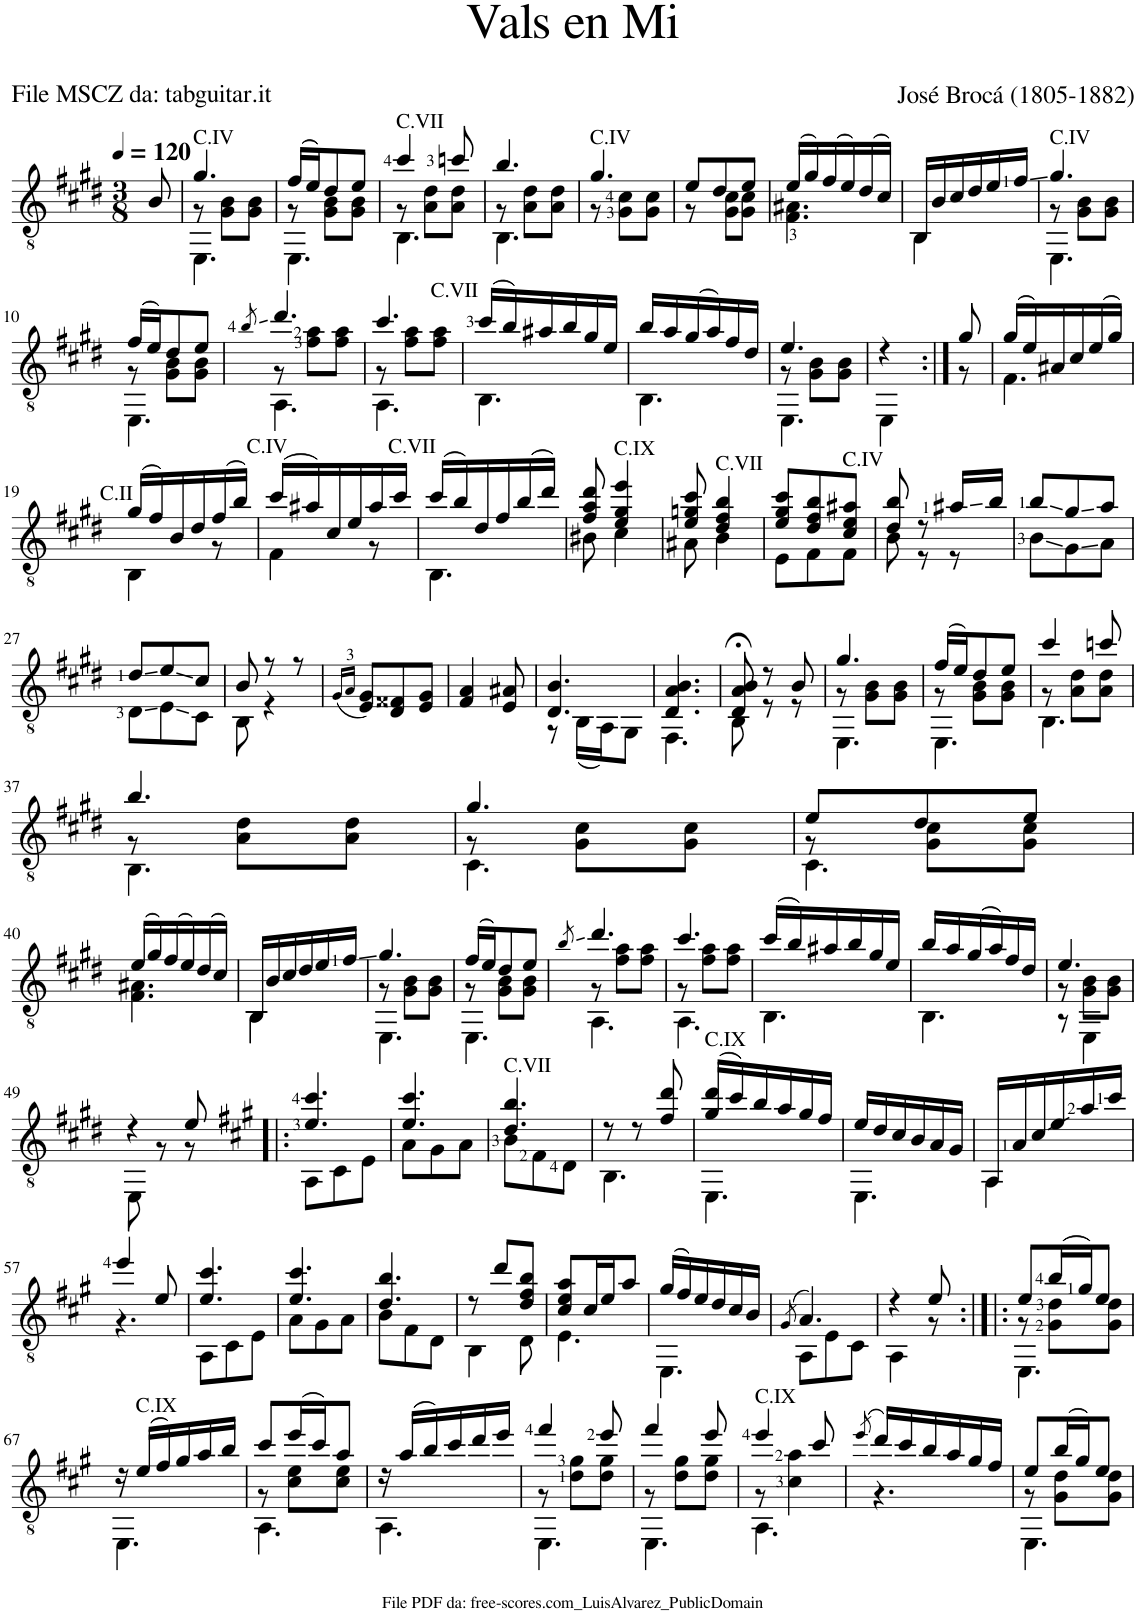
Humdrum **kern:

**kern
*part1
*staff1
*I"Guitar
*I'Guit.
*clefGv2
*k[f#c#g#d#]
*M3/8
*MM120
=
8B/
=1
*^
*	*^
!LO:TX:a:t=C.IV	!	!
4.g#/	8r	4.EE\
.	8G#\ 8B\L	.
.	8G#\ 8B\J	.
=2	=2	=2
(16f#/LL	8r	4.EE\
16e/J)	.	.
8d#/	8G#\ 8B\L	.
8e/J	8G#\ 8B\J	.
=3	=3	=3
!LO:TX:a:t=C.VII	!	!
4cc#/	8r	4.BB\
.	8A\ 8d#\L	.
8ccn/	8A\ 8d#\J	.
=4	=4	=4
4.b/	8r	4.BB\
.	8A\ 8d#\L	.
.	8A\ 8d#\J	.
*	*v	*v
=5	=5
!LO:TX:a:t=C.IV	!
4.g#/	8r
.	8G#\ 8c#\L
.	8G#\ 8c#\J
=6	=6
8e/L	8r
8d#/	8G#\ 8c#\L
8e/J	8G#\ 8c#\J
=7	=7
(16e/LL	4.F#\ 4.A#X\
16g#/)	.
(16f#/	.
16e/)	.
(16d#/	.
16c#/JJ)	.
=8	=8
16BB/LL	4.BB\
16B/	.
16c#/	.
16d#/	.
16e/	.
16f#/JJ	.
=9	=9
*	*^
!LO:TX:a:t=C.IV	!	!
4.g#/	8r	4.EE\
.	8G#\ 8B\L	.
.	8G#\ 8B\J	.
!!LO:LB:g=z	!!	!!
=10	=10	=10
(16f#/LL	8r	4.EE\
16e/J)	.	.
8d#/	8G#\ 8B\L	.
8e/J	8G#\ 8B\J	.
=11	=11	=11
8qb/	.	.
4.dd#/	8r	4.AA\
.	8f#\ 8a\L	.
.	8f#\ 8a\J	.
=12	=12	=12
4.cc#/	8r	4.AA\
.	8f#\ 8a\L	.
.	8f#\ 8a\J	.
*	*v	*v
=13	=13
!LO:TX:a:t=C.VII	!
(16cc#/LL	4.BB\
16b/)	.
16a#X/	.
16b/	.
16g#/	.
16e/JJ	.
=14	=14
16b/LL	4.BB\
16a/	.
(16g#/	.
16a/)	.
16f#/	.
16d#/JJ	.
=15	=15
*	*^
4.e/	8r	4.EE\
.	8G#\ 8B\L	.
.	8G#\ 8B\J	.
*	*v	*v
=16	=16
4r	4EE\
=17:|!	=17:|!
8g#/	8r
=18	=18
(16g#/LL	4.F#\
16e/)	.
16A#X/	.
16c#/	.
(16e/	.
16g#/JJ)	.
!!LO:LB:g=z	!!
=19	=19
!LO:TX:a:t=C.II	!
(16g#/LL	4BB\
16f#/)	.
16B/	.
16d#/	.
(16f#/	8r
16b/JJ)	.
=20	=20
!LO:TX:a:t=C.IV	!
(16cc#/LL	4F#\
16a#X/)	.
16c#/	.
16e/	.
16a#/	8r
16cc#/JJ	.
=21	=21
!LO:TX:a:t=C.VII	!
(16cc#/LL	4.BB\
16b/)	.
16d#/	.
16f#/	.
(16b/	.
16dd#/JJ)	.
=22	=22
8f#/ 8a/ 8dd#/	8B#X\
!LO:TX:a:t=C.IX	!
4e/ 4g#/ 4ee/	4c#\
=23	=23
8e/ 8gn/ 8cc#/	8A#X\
!LO:TX:a:t=C.VII	!
4d#/ 4f#/ 4b/	4B\
=24	=24
8e/ 8g#/ 8cc#/L	8E\L
8d#/ 8f#/ 8b/	8F#\
!LO:TX:a:t=C.IV	!
8c#/ 8e/ 8a#X/J	8F#\J
=25	=25
8d#/ 8b/	8B\
8r	8r
16a#X/LL	8r
16b/JJ	.
=26	=26
8b/L	8B\L
8g#/	8G#\
8a/J	8A\J
!!LO:LB:g=z	!!
=27	=27
8d#/L	8D#\L
8e/	8E\
8c#/J	8C#\J
=28	=28
8B/	8BB\
8r	4r
8r	.
*v	*v
=29
(16qG#/LL
16qA/JJ
8E/ 8G#/L)
8D#/ 8F##X/
8E/ 8G#/J
=30
4F#/ 4A/
8E/ 8A#X/
=31
*^
4.D#/ 4.B/	8r
.	(16BB\LL
.	16AA\J)
.	8GG#\J
=32	=32
4.D#/ 4.A/ 4.B/	4.FF#\
=33	=33
8D#/;< 8A/;< 8B/;<	8BB\
8r	8r
8B/	8r
=34	=34
*	*^
4.g#/	8r	4.EE\
.	8G#\ 8B\L	.
.	8G#\ 8B\J	.
=35	=35	=35
(16f#/LL	8r	4.EE\
16e/J)	.	.
8d#/	8G#\ 8B\L	.
8e/J	8G#\ 8B\J	.
=36	=36	=36
4cc#/	8r	4.BB\
.	8A\ 8d#\L	.
8ccn/	8A\ 8d#\J	.
!!LO:LB:g=z	!!	!!
=37	=37	=37
4.b/	8r	4.BB\
.	8A\ 8d#\L	.
.	8A\ 8d#\J	.
=38	=38	=38
4.g#/	8r	4.C#\
.	8G#\ 8c#\L	.
.	8G#\ 8c#\J	.
=39	=39	=39
8e/L	8r	4.C#\
8d#/	8G#\ 8c#\L	.
8e/J	8G#\ 8c#\J	.
*	*v	*v
!!LO:LB:g=z
=40	=40
(16e/LL	4.F#\ 4.A#X\
16g#/)	.
(16f#/	.
16e/)	.
(16d#/	.
16c#/JJ)	.
=41	=41
*	*^
16BB/LL	4.BB\	4.BB\
16B/	.	.
16c#/	.	.
16d#/	.	.
16e/	.	.
16f#/JJ	.	.
=42	=42	=42
4.g#/	8r	4.EE\
.	8G#\ 8B\L	.
.	8G#\ 8B\J	.
=43	=43	=43
(16f#/LL	8r	4.EE\
16e/J)	.	.
8d#/	8G#\ 8B\L	.
8e/J	8G#\ 8B\J	.
=44	=44	=44
8qb/	.	.
4.dd#/	8r	4.AA\
.	8f#\ 8a\L	.
.	8f#\ 8a\J	.
=45	=45	=45
4.cc#/	8r	4.AA\
.	8f#\ 8a\L	.
.	8f#\ 8a\J	.
*	*v	*v
=46	=46
(16cc#/LL	4.BB\
16b/)	.
16a#X/	.
16b/	.
16g#/	.
16e/JJ	.
=47	=47
16b/LL	4.BB\
16a/	.
(16g#/	.
16a/)	.
16f#/	.
16d#/JJ	.
=48	=48
*	*^
4.e/	8r	8r
.	4EE\	8G#\ 8B\L
.	.	8G#\ 8B\J
*	*v	*v
!!LO:LB:g=z
=49	=49
4r	8EE\
.	8r
8e/	8r
=50!|:	=50!|:
*k[f#c#g#]	*
4.e/ 4.cc#/	8AA\L
.	8C#\
.	8E\J
=51	=51
4.e/ 4.cc#/	8A\L
.	8G#\
.	8A\J
=52	=52
!LO:TX:a:t=C.VII	!
4.d/ 4.b/	8B\L
.	8F#\
.	8D\J
=53	=53
8r	4.BB\
8r	.
8f#/ 8dd/	.
=54	=54
!LO:TX:a:t=C.IX	!
(16g#/ 16dd/LL	4.EE\
16cc#/)	.
16b/	.
16a/	.
16g#/	.
16f#/JJ	.
=55	=55
16e/LL	4.EE\
16d/	.
16c#/	.
16B/	.
16A/	.
16G#/JJ	.
=56	=56
16AA/LL	4.AA\
16A/	.
16c#/	.
16e/	.
16a/	.
16cc#/JJ	.
!!LO:LB:g=z	!!
=57	=57
4ee/	4.r
8e/	.
=58	=58
4.e/ 4.cc#/	8AA\L
.	8C#\
.	8E\J
=59	=59
4.e/ 4.cc#/	8A\L
.	8G#\
.	8A\J
=60	=60
4.d/ 4.b/	8B\L
.	8F#\
.	8D\J
=61	=61
8r	4BB\
8dd/L	.
8d/ 8f#/ 8b/J	8D\
=62	=62
8c#/ 8e/ 8a/L	4.E\
16c#/L	.
16e/J	.
8a/J	.
=63	=63
(16g#/LL	4.EE\
16f#/)	.
16e/	.
16d/	.
16c#/	.
16B/JJ	.
=64	=64
(8qG#/	.
4.A/)	8AA\L
.	8E\
.	8C#\J
=65	=65
4r	4AA\
8e/	8r
=66:|!|:	=66:|!|:
*	*^
8e/L	8r	4.EE\
(16b/L	8G#\ 8d\L	.
16g#/J)	.	.
8e/J	8G#\ 8d\J	.
*	*v	*v
!!LO:LB:g=z
=67	=67
16r	4.EE\
!LO:TX:a:t=C.IX	!
(16e/LL	.
16f#/)	.
16g#/	.
16a/	.
16b/JJ	.
=68	=68
*	*^
8cc#/L	8r	4.AA\
(16ee/L	8c#\ 8e\L	.
16cc#/J)	.	.
8a/J	8c#\ 8e\J	.
*	*v	*v
=69	=69
16r	4.AA\
(16a/LL	.
16b/)	.
16cc#/	.
16dd/	.
16ee/JJ	.
=70	=70
*	*^
4ff#/	8r	4.EE\
.	8d\ 8g#\L	.
8ee/	8d\ 8g#\J	.
=71	=71	=71
4ff#/	8r	4.EE\
.	8d\ 8g#\L	.
8ee/	8d\ 8g#\J	.
=72	=72	=72
!LO:TX:a:t=C.IX	!	!
4ee/	8r	4.AA\
.	4c#\ 4a\	.
8cc#/	.	.
*v	*v	*v
=73
(8qee/
*^
16dd/LL)	4.r
16cc#/	.
16b/	.
16a/	.
16g#/	.
16f#/JJ	.
=74	=74
*	*^
8e/L	8r	4.EE\
(16b/L	8G#\ 8d\L	.
16g#/J)	.	.
8e/J	8G#\ 8d\J	.
*v	*v	*v
=
*-
